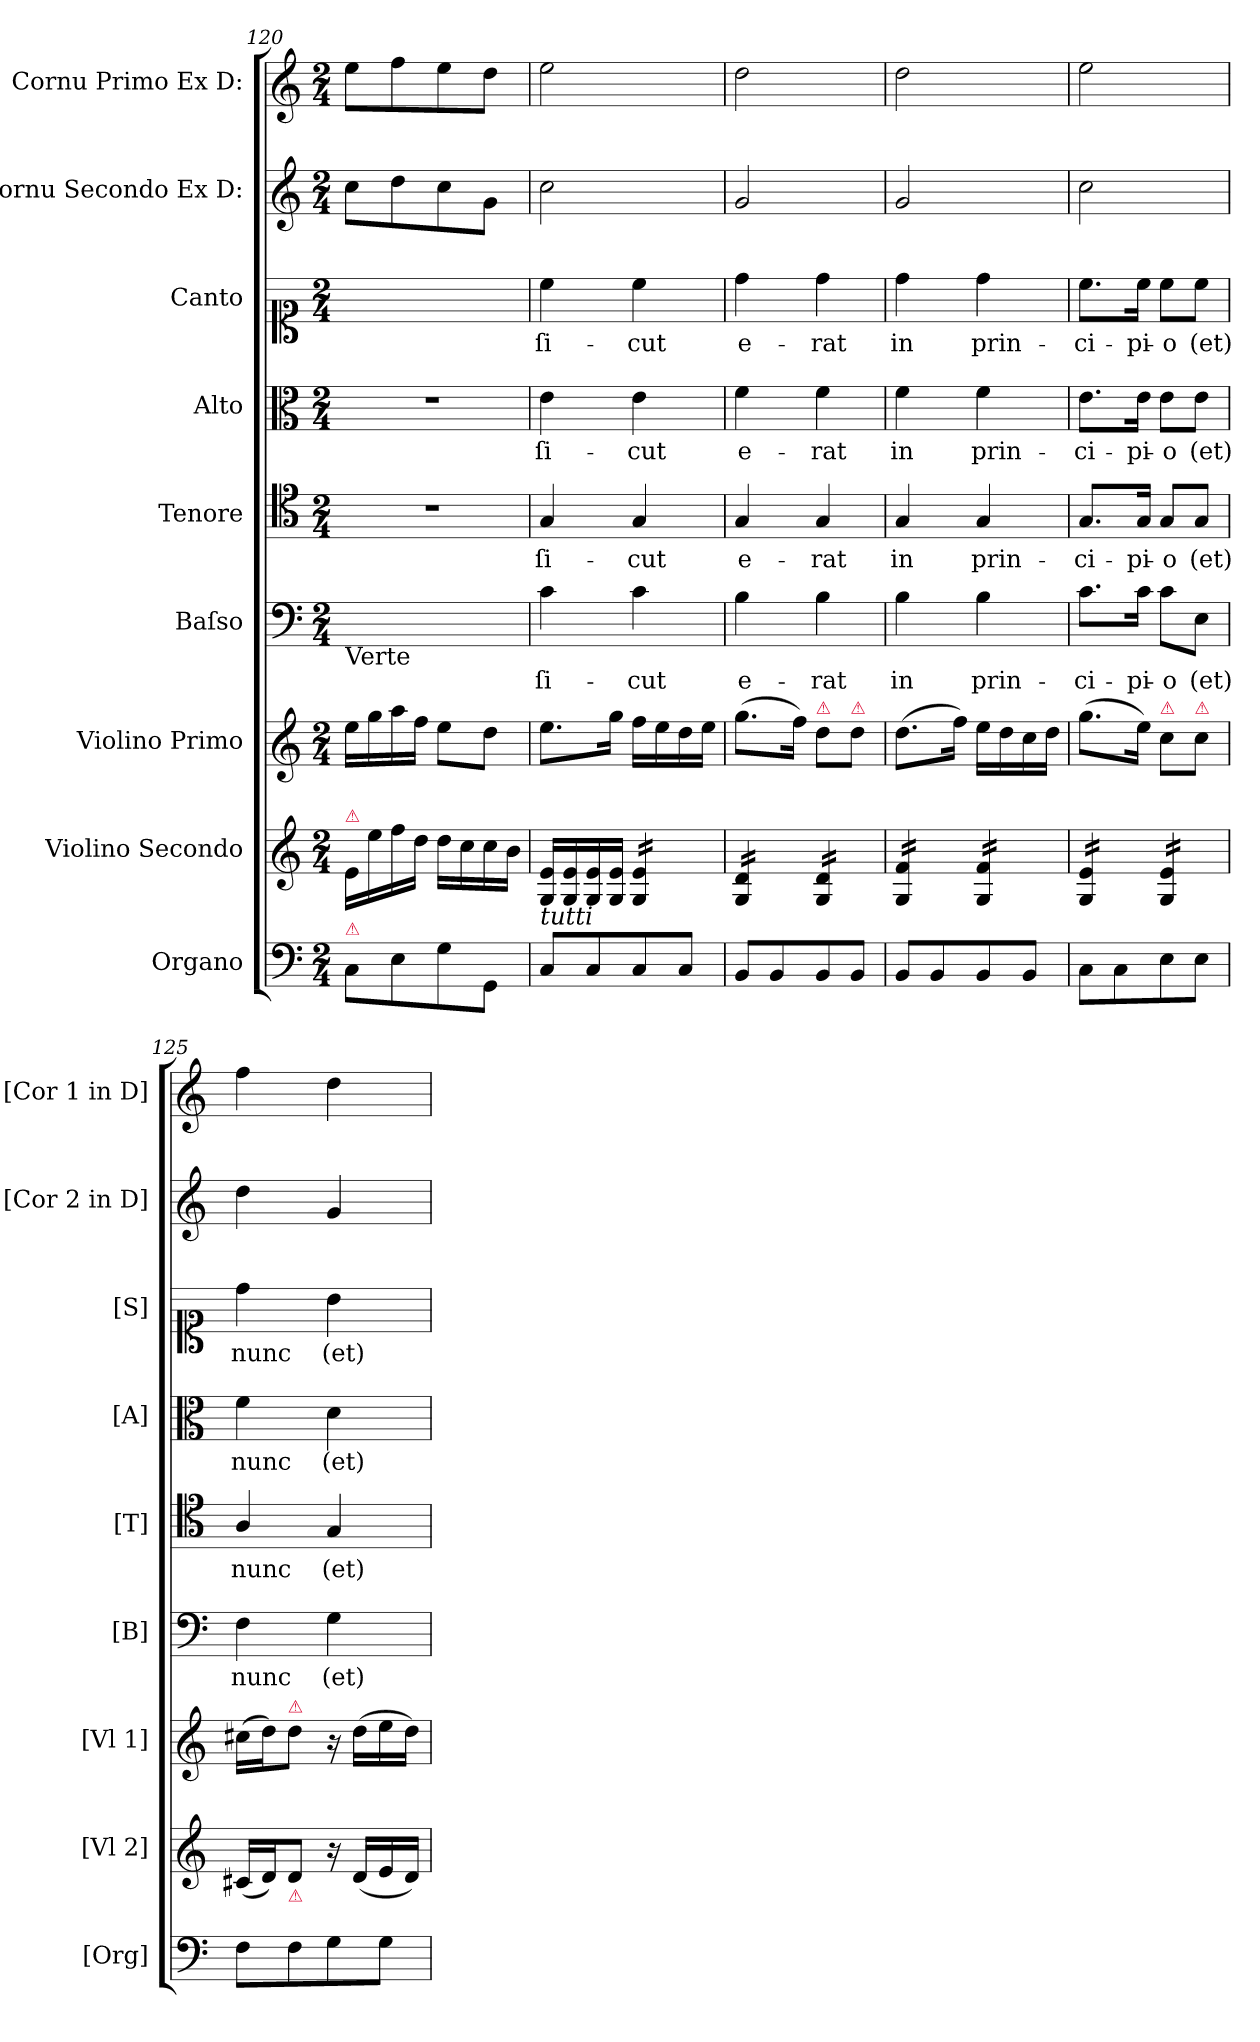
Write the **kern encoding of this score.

**kern	**kern	**dynam	**kern	**kern	**text	**kern	**text	**kern	**text	**kern	**text	**kern	**kern
*part9	*part8	*part8	*part7	*part6	*part6	*part5	*part5	*part4	*part4	*part3	*part3	*part2	*part1
*staff9	*staff8	*staff8	*staff7	*staff6	*staff6	*staff5	*staff5	*staff4	*staff4	*staff3	*staff3	*staff2	*staff1
*I"Organo	*I"Violino Secondo	*	*I"Violino Primo	*I"Baſso	*	*I"Tenore	*	*I"Alto	*	*I"Canto	*	*I"Cornu Secondo Ex D:	*I"Cornu Primo Ex D:
*I'[Org]	*I'[Vl 2]	*	*I'[Vl 1]	*I'[B]	*	*I'[T]	*	*I'[A]	*	*I'[S]	*	*I'[Cor 2 in D]	*I'[Cor 1 in D]
*clefF4	*clefG2	*	*clefG2	*clefF4	*	*clefC4	*	*clefC3	*	*clefC1	*	*clefG2	*clefG2
*k[]	*k[]	*	*k[]	*k[]	*	*k[]	*	*k[]	*	*k[]	*	*k[]	*k[]
*C:	*C:	*	*C:	*C:	*	*C:	*	*C:	*	*C:	*	*C:	*C:
*M2/4	*M2/4	*	*M2/4	*M2/4	*	*M2/4	*	*M2/4	*	*M2/4	*	*M2/4	*M2/4
=120	=120	=120	=120	=120	=120	=120	=120	=120	=120	=120	=120	=120	=120
!	!	!	!	!LO:TX:b:t=Verte	!	!	!	!	!	!	!	!	!
!	!LO:TX:a:color=crimson:t=⚠	!	!	!	!	!	!	!	!	!	!	!	!
!LO:TX:a:color=crimson:t=⚠	!	!	!	!	!	!	!	!	!	!	!	!	!
8C\L	16e/LL	.	16ee\LL	2ryy	.	2r	.	2r	.	2ryy	.	8cc\L	8ee\L
.	16ee\	.	16gg\	.	.	.	.	.	.	.	.	.	.
8E\	16ff\	.	16aa\	.	.	.	.	.	.	.	.	8dd\	8ff\
.	16dd\JJ	.	16ff\JJ	.	.	.	.	.	.	.	.	.	.
8G\	16dd\LL	.	8ee\L	.	.	.	.	.	.	.	.	8cc\	8ee\
.	16cc\	.	.	.	.	.	.	.	.	.	.	.	.
8GG/J	16cc\	.	8dd\J	.	.	.	.	.	.	.	.	8g\J	8dd\J
.	16b\JJ	.	.	.	.	.	.	.	.	.	.	.	.
=121	=121	=121	=121	=121	=121	=121	=121	=121	=121	=121	=121	=121	=121
!LO:TX:a:i:t=tutti	!	!	!	!	!	!	!	!	!	!	!	!	!
!	!	!LO:DY:a	!	!	!	!	!	!	!	!	!	!	!
8C/L	16G/ 16e/LL	for&colon;	8.ee\L	4c\	ſi-	4G/	ſi-	4e\	ſi-	4cc\	ſi-	2cc\	2ee\
.	16G/ 16e/	.	.	.	.	.	.	.	.	.	.	.	.
8C/	16G/ 16e/	.	.	.	.	.	.	.	.	.	.	.	.
.	16G/ 16e/JJ	.	16gg\Jk	.	.	.	.	.	.	.	.	.	.
*	*tremolo	*	*	*	*	*	*	*	*	*	*	*	*
8C/	16G/ 16e/LL	.	16ff\LL	4c\	-cut	4G/	-cut	4e\	-cut	4cc\	-cut	.	.
.	16G/ 16e/	.	16ee\	.	.	.	.	.	.	.	.	.	.
8C/J	16G/ 16e/	.	16dd\	.	.	.	.	.	.	.	.	.	.
.	16G/ 16e/JJ	.	16ee\JJ	.	.	.	.	.	.	.	.	.	.
=122	=122	=122	=122	=122	=122	=122	=122	=122	=122	=122	=122	=122	=122
8BB/L	16G/ 16d/LL	.	(>8.gg\L	4B\	e-	4G/	e-	4f\	e-	4dd\	e-	2g/	2dd\
.	16G/ 16d/	.	.	.	.	.	.	.	.	.	.	.	.
8BB/	16G/ 16d/	.	.	.	.	.	.	.	.	.	.	.	.
.	16G/ 16d/JJ	.	16ff\Jk)	.	.	.	.	.	.	.	.	.	.
!	!	!	!LO:TX:a:color=crimson:t=⚠	!	!	!	!	!	!	!	!	!	!
8BB/	16G/ 16d/LL	.	8dd\L	4B\	-rat	4G/	-rat	4f\	-rat	4dd\	-rat	.	.
.	16G/ 16d/	.	.	.	.	.	.	.	.	.	.	.	.
!	!	!	!LO:TX:a:color=crimson:t=⚠	!	!	!	!	!	!	!	!	!	!
8BB/J	16G/ 16d/	.	8dd\J	.	.	.	.	.	.	.	.	.	.
.	16G/ 16d/JJ	.	.	.	.	.	.	.	.	.	.	.	.
=123	=123	=123	=123	=123	=123	=123	=123	=123	=123	=123	=123	=123	=123
8BB/L	16G/ 16f/LL	.	(>8.dd\L	4B\	in	4G/	in	4f\	in	4dd\	in	2g/	2dd\
.	16G/ 16f/	.	.	.	.	.	.	.	.	.	.	.	.
8BB/	16G/ 16f/	.	.	.	.	.	.	.	.	.	.	.	.
.	16G/ 16f/JJ	.	16ff\Jk)	.	.	.	.	.	.	.	.	.	.
8BB/	16G/ 16f/LL	.	16ee\LL	4B\	prin-	4G/	prin-	4f\	prin-	4dd\	prin-	.	.
.	16G/ 16f/	.	16dd\	.	.	.	.	.	.	.	.	.	.
8BB/J	16G/ 16f/	.	16cc\	.	.	.	.	.	.	.	.	.	.
.	16G/ 16f/JJ	.	16dd\JJ	.	.	.	.	.	.	.	.	.	.
=124	=124	=124	=124	=124	=124	=124	=124	=124	=124	=124	=124	=124	=124
8C\L	16G/ 16e/LL	.	(>8.gg\L	8.c\L	-ci-	8.G/L	-ci-	8.e\L	-ci-	8.cc\L	-ci-	2cc\	2ee\
.	16G/ 16e/	.	.	.	.	.	.	.	.	.	.	.	.
8C\	16G/ 16e/	.	.	.	.	.	.	.	.	.	.	.	.
.	16G/ 16e/JJ	.	16ee\Jk)	16c\Jk	-pi-	16G/Jk	-pi-	16e\Jk	-pi-	16cc\Jk	-pi-	.	.
!	!	!	!LO:TX:a:color=crimson:t=⚠	!	!	!	!	!	!	!	!	!	!
8E\	16G/ 16e/LL	.	8cc\L	8c\L	-o	8G/L	-o	8e\L	-o	8cc\L	-o	.	.
.	16G/ 16e/	.	.	.	.	.	.	.	.	.	.	.	.
!	!	!	!LO:TX:a:color=crimson:t=⚠	!	!	!	!	!	!	!	!	!	!
8E\J	16G/ 16e/	.	8cc\J	8E\J	(et)	8G/J	(et)	8e\J	(et)	8cc\J	(et)	.	.
.	16G/ 16e/JJ	.	.	.	.	.	.	.	.	.	.	.	.
*	*Xtremolo	*	*	*	*	*	*	*	*	*	*	*	*
=125	=125	=125	=125	=125	=125	=125	=125	=125	=125	=125	=125	=125	=125
8F\L	(<16c#X/LL	.	(>16cc#X\LL	4F\	nunc	4A/	nunc	4f\	nunc	4dd\	nunc	4dd\	4ff\
.	16d/J)	.	16dd\J)	.	.	.	.	.	.	.	.	.	.
!	!	!	!LO:TX:a:color=crimson:t=⚠	!	!	!	!	!	!	!	!	!	!
!	!LO:TX:b:color=crimson:t=⚠	!	!	!	!	!	!	!	!	!	!	!	!
8F\	8d/J	.	8dd\J	.	.	.	.	.	.	.	.	.	.
8G\	16r	.	16r	4G\	(et)	4G/	(et)	4d\	(et)	4b\	(et)	4g/	4dd\
.	(<16d/LL	.	(>16dd\LL	.	.	.	.	.	.	.	.	.	.
8G\J	16e/	.	16ee\	.	.	.	.	.	.	.	.	.	.
.	16d/JJ)	.	16dd\JJ)	.	.	.	.	.	.	.	.	.	.
=	=	=	=	=	=	=	=	=	=	=	=	=	=
*-	*-	*-	*-	*-	*-	*-	*-	*-	*-	*-	*-	*-	*-
